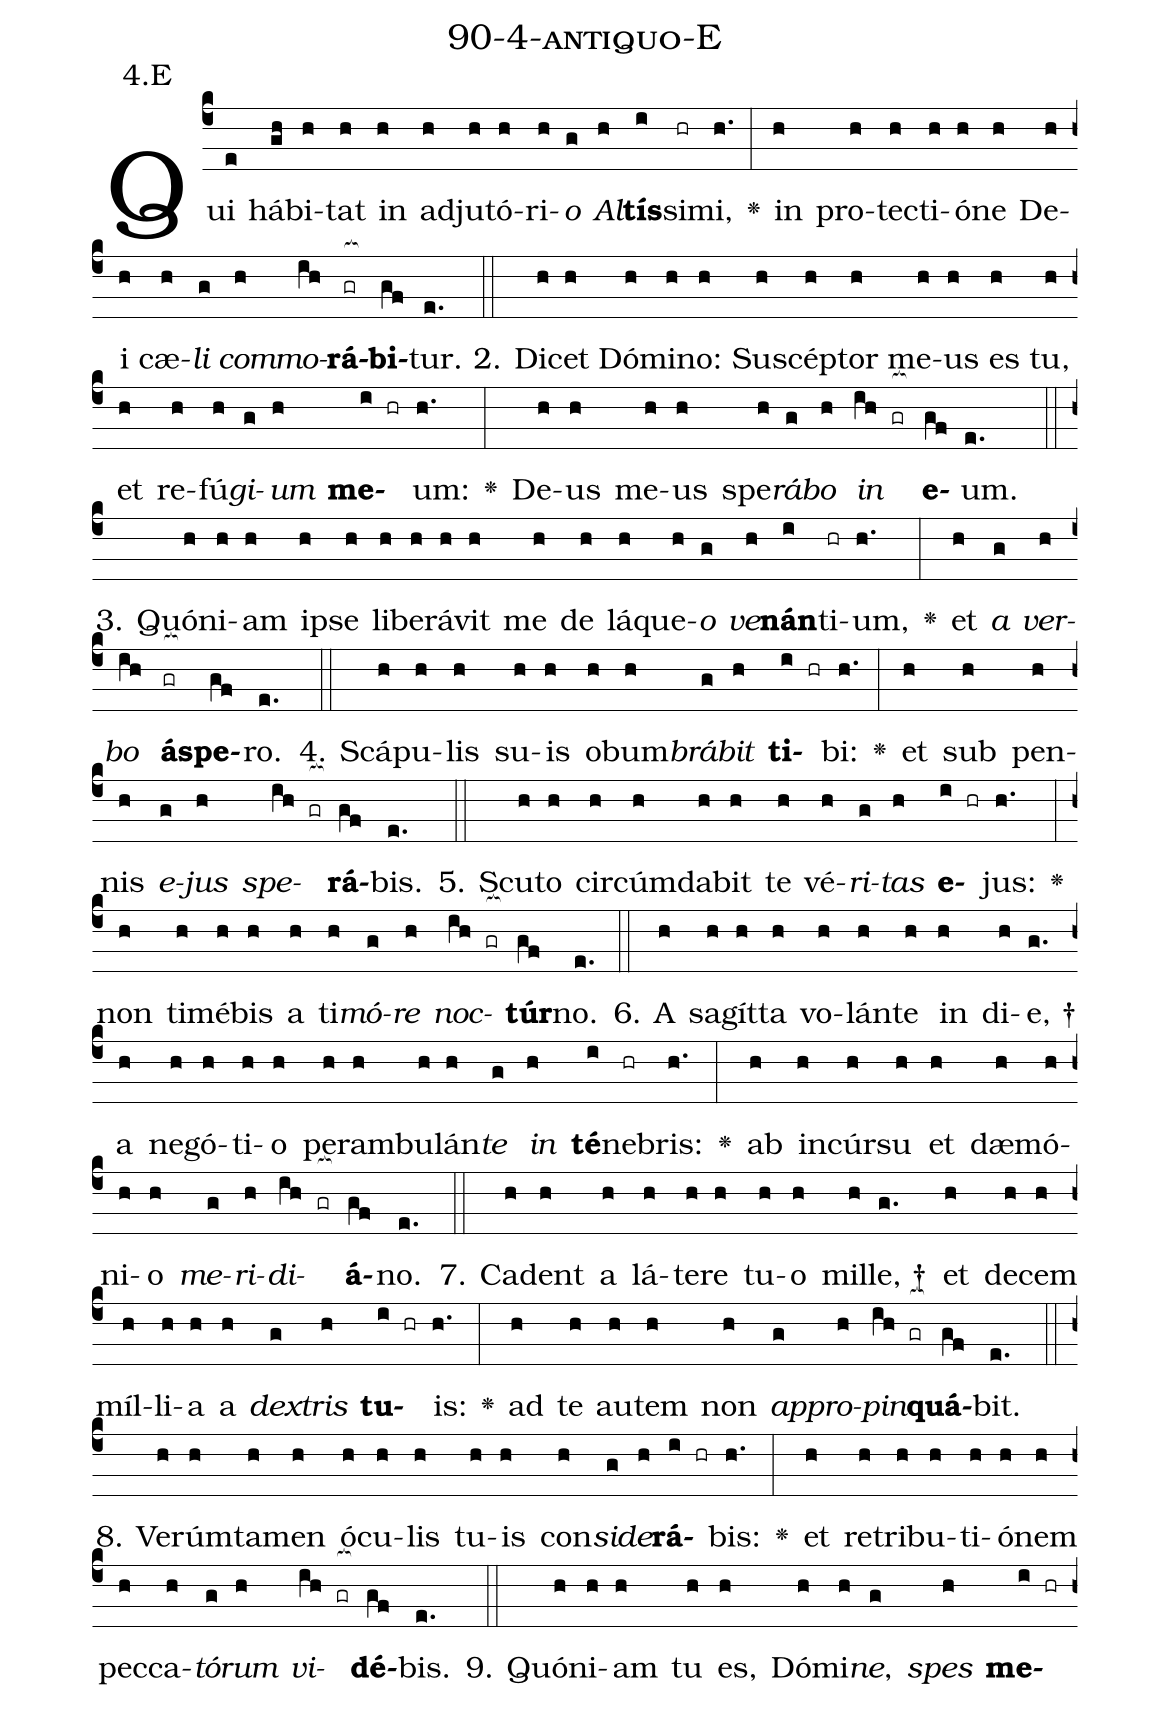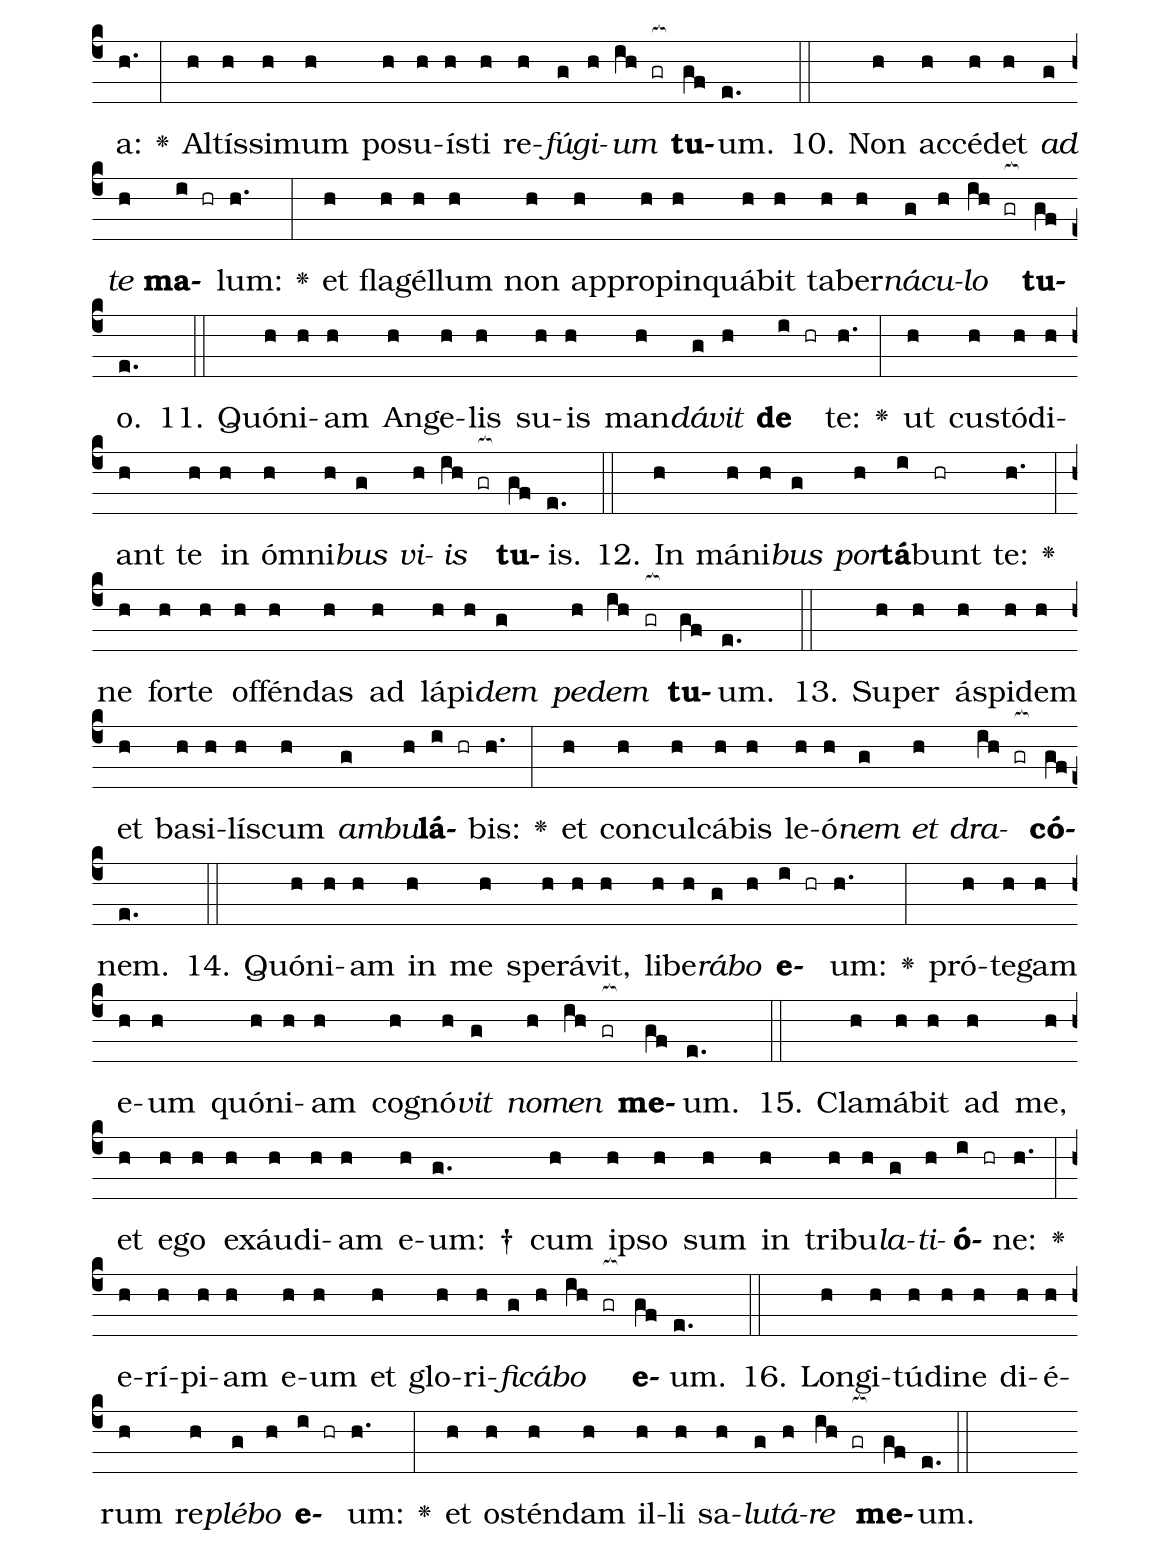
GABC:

name: 90-4-antiquo-E;
annotation: 4.E;
%%
(c4)Qui(e) há(gh)bi(h)tat(h) in(h) ad(h)ju(h)tó(h)ri(h)<i>o</i>(g) <i>Al</i>(h)<b>tís</b>(i)si(hr)mi,(h.) <v>\greheightstar</v>(:) in(h) pro(h)tec(h)ti(h)ó(h)ne(h) De(h)i(h) cæ(h)<i>li</i>(g) <i>com</i>(h)<i>mo</i>(ih)<b>rá</b>(gr[ocb:1{])<b>bi</b>(gf[ocb:0}])tur.(e.) (::)
2. Di(h)cet(h) Dó(h)mi(h)no:(h) Su(h)scép(h)tor(h) me(h)us(h) es(h) tu,(h) et(h) re(h)fú(h)<i>gi</i>(g)<i>um</i>(h) <b>me</b>(i hr)um:(h.) <v>\greheightstar</v>(:) De(h)us(h) me(h)us(h) spe(h)<i>rá</i>(g)<i>bo</i>(h) <i>in</i>(ih gr[ocb:1{]) <b>e</b>(gf[ocb:0}])um.(e.) (::)
3. Quón(h)i(h)am(h) ip(h)se(h) li(h)be(h)rá(h)vit(h) me(h) de(h) lá(h)que(h)<i>o</i>(g) <i>ve</i>(h)<b>nán</b>(i)ti(hr)um,(h.) <v>\greheightstar</v>(:) et(h) <i>a</i>(g) <i>ver</i>(h)<i>bo</i>(ih) <b>ás</b>(gr[ocb:1{])<b>pe</b>(gf[ocb:0}])ro.(e.) (::)
4. Scá(h)pu(h)lis(h) su(h)is(h) ob(h)um(h)<i>brá</i>(g)<i>bit</i>(h) <b>ti</b>(i hr)bi:(h.) <v>\greheightstar</v>(:) et(h) sub(h) pen(h)nis(h) <i>e</i>(g)<i>jus</i>(h) <i>spe</i>(ih gr[ocb:1{])<b>rá</b>(gf[ocb:0}])bis.(e.) (::)
5. Scu(h)to(h) cir(h)cúm(h)da(h)bit(h) te(h) vé(h)<i>ri</i>(g)<i>tas</i>(h) <b>e</b>(i hr)jus:(h.) <v>\greheightstar</v>(:) non(h) ti(h)mé(h)bis(h) a(h) ti(h)<i>mó</i>(g)<i>re</i>(h) <i>noc</i>(ih gr[ocb:1{])<b>túr</b>(gf[ocb:0}])no.(e.) (::)
6. A(h) sa(h)gít(h)ta(h) vo(h)lán(h)te(h) in(h) di(h)e, †(g.) a(h) neg(h)ó(h)ti(h)o(h) per(h)am(h)bu(h)lán(h)<i>te</i>(g) <i>in</i>(h) <b>té</b>(i)ne(hr)bris:(h.) <v>\greheightstar</v>(:) ab(h) in(h)cúr(h)su(h) et(h) dæ(h)mó(h)ni(h)o(h) <i>me</i>(g)<i>ri</i>(h)<i>di</i>(ih gr[ocb:1{])<b>á</b>(gf[ocb:0}])no.(e.) (::)
7. Ca(h)dent(h) a(h) lá(h)te(h)re(h) tu(h)o(h) mil(h)le, †(g.) et(h) de(h)cem(h) míl(h)li(h)a(h) a(h) <i>dex</i>(g)<i>tris</i>(h) <b>tu</b>(i hr)is:(h.) <v>\greheightstar</v>(:) ad(h) te(h) au(h)tem(h) non(h) <i>ap</i>(g)<i>pro</i>(h)<i>pin</i>(ih gr[ocb:1{])<b>quá</b>(gf[ocb:0}])bit.(e.) (::)
8. Ve(h)rúm(h)ta(h)men(h) ó(h)cu(h)lis(h) tu(h)is(h) con(h)<i>si</i>(g)<i>de</i>(h)<b>rá</b>(i hr)bis:(h.) <v>\greheightstar</v>(:) et(h) re(h)tri(h)bu(h)ti(h)ó(h)nem(h) pec(h)ca(h)<i>tó</i>(g)<i>rum</i>(h) <i>vi</i>(ih gr[ocb:1{])<b>dé</b>(gf[ocb:0}])bis.(e.) (::)
9. Quón(h)i(h)am(h) tu(h) es,(h) Dó(h)mi(h)<i>ne</i>,(g) <i>spes</i>(h) <b>me</b>(i hr)a:(h.) <v>\greheightstar</v>(:) Al(h)tís(h)si(h)mum(h) po(h)su(h)ís(h)ti(h) re(h)<i>fú</i>(g)<i>gi</i>(h)<i>um</i>(ih gr[ocb:1{]) <b>tu</b>(gf[ocb:0}])um.(e.) (::)
10. Non(h) ac(h)cé(h)det(h) <i>ad</i>(g) <i>te</i>(h) <b>ma</b>(i hr)lum:(h.) <v>\greheightstar</v>(:) et(h) fla(h)gél(h)lum(h) non(h) ap(h)pro(h)pin(h)quá(h)bit(h) ta(h)ber(h)<i>ná</i>(g)<i>cu</i>(h)<i>lo</i>(ih gr[ocb:1{]) <b>tu</b>(gf[ocb:0}])o.(e.) (::)
11. Quón(h)i(h)am(h) An(h)ge(h)lis(h) su(h)is(h) man(h)<i>dá</i>(g)<i>vit</i>(h) <b>de</b>(i hr) te:(h.) <v>\greheightstar</v>(:) ut(h) cus(h)tó(h)di(h)ant(h) te(h) in(h) óm(h)ni(h)<i>bus</i>(g) <i>vi</i>(h)<i>is</i>(ih gr[ocb:1{]) <b>tu</b>(gf[ocb:0}])is.(e.) (::)
12. In(h) má(h)ni(h)<i>bus</i>(g) <i>por</i>(h)<b>tá</b>(i)bunt(hr) te:(h.) <v>\greheightstar</v>(:) ne(h) for(h)te(h) of(h)fén(h)das(h) ad(h) lá(h)pi(h)<i>dem</i>(g) <i>pe</i>(h)<i>dem</i>(ih gr[ocb:1{]) <b>tu</b>(gf[ocb:0}])um.(e.) (::)
13. Su(h)per(h) ás(h)pi(h)dem(h) et(h) ba(h)si(h)lís(h)cum(h) <i>am</i>(g)<i>bu</i>(h)<b>lá</b>(i hr)bis:(h.) <v>\greheightstar</v>(:) et(h) con(h)cul(h)cá(h)bis(h) le(h)ó(h)<i>nem</i>(g) <i>et</i>(h) <i>dra</i>(ih gr[ocb:1{])<b>có</b>(gf[ocb:0}])nem.(e.) (::)
14. Quón(h)i(h)am(h) in(h) me(h) spe(h)rá(h)vit,(h) li(h)be(h)<i>rá</i>(g)<i>bo</i>(h) <b>e</b>(i hr)um:(h.) <v>\greheightstar</v>(:) pró(h)te(h)gam(h) e(h)um(h) quón(h)i(h)am(h) co(h)gnó(h)<i>vit</i>(g) <i>no</i>(h)<i>men</i>(ih gr[ocb:1{]) <b>me</b>(gf[ocb:0}])um.(e.) (::)
15. Cla(h)má(h)bit(h) ad(h) me,(h) et(h) e(h)go(h) ex(h)áu(h)di(h)am(h) e(h)um: †(g.) cum(h) ip(h)so(h) sum(h) in(h) tri(h)bu(h)<i>la</i>(g)<i>ti</i>(h)<b>ó</b>(i hr)ne:(h.) <v>\greheightstar</v>(:) e(h)rí(h)pi(h)am(h) e(h)um(h) et(h) glo(h)ri(h)<i>fi</i>(g)<i>cá</i>(h)<i>bo</i>(ih gr[ocb:1{]) <b>e</b>(gf[ocb:0}])um.(e.) (::)
16. Lon(h)gi(h)tú(h)di(h)ne(h) di(h)é(h)rum(h) re(h)<i>plé</i>(g)<i>bo</i>(h) <b>e</b>(i hr)um:(h.) <v>\greheightstar</v>(:) et(h) os(h)tén(h)dam(h) il(h)li(h) sa(h)<i>lu</i>(g)<i>tá</i>(h)<i>re</i>(ih gr[ocb:1{]) <b>me</b>(gf[ocb:0}])um.(e.) (::)
